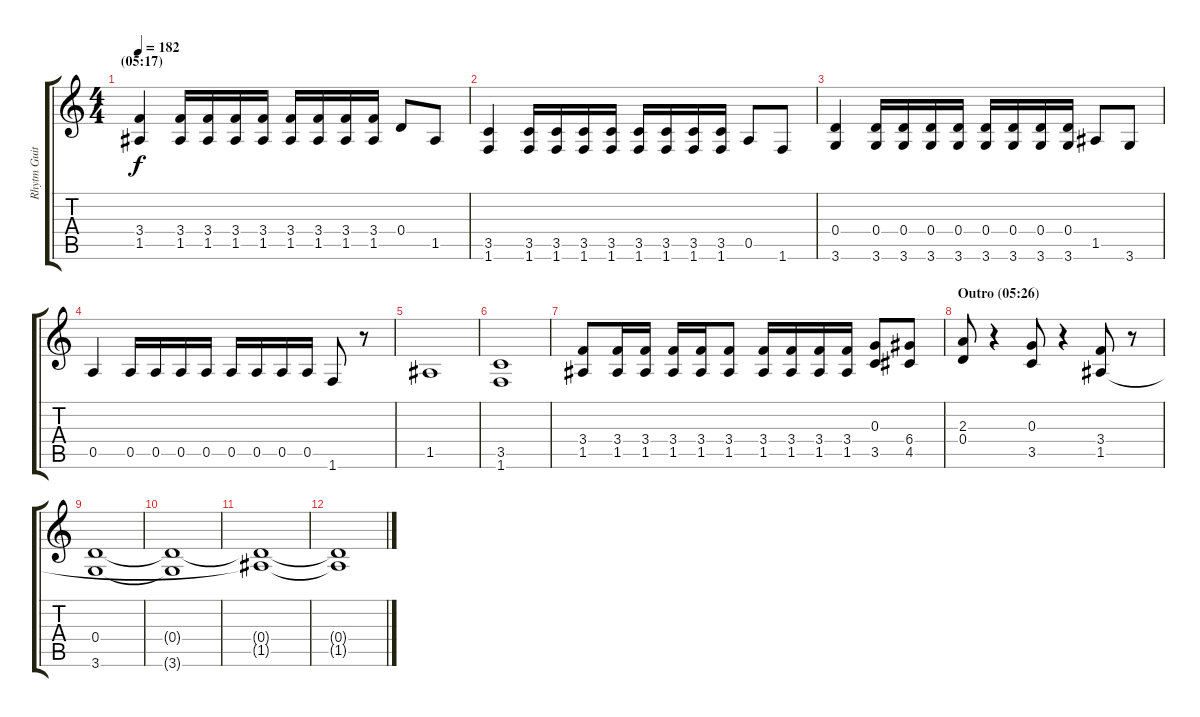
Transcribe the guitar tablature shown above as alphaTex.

\track ("Rhytm Guitar" "Rhytm Guit") {instrument overdrivenguitar}
\staff {score tabs}
\tuning (E4 B3 G3 D3 A2 E2) {hide}
\ts (4 4)
\section ("" "(05:17)")
\tempo 182
\clef g2
\ks c
(3.4 1.5).4{dy f} (3.4 1.5).16 (3.4 1.5).16 (3.4 1.5).16 (3.4 1.5).16 (3.4 1.5).16 (3.4 1.5).16 (3.4 1.5).16 (3.4 1.5).16 0.4.8 1.5.8 |
(3.5 1.6).4 (3.5 1.6).16 (3.5 1.6).16 (3.5 1.6).16 (3.5 1.6).16 (3.5 1.6).16 (3.5 1.6).16 (3.5 1.6).16 (3.5 1.6).16 0.5.8 1.6.8 |
(0.4 3.6).4 (0.4 3.6).16 (0.4 3.6).16 (0.4 3.6).16 (0.4 3.6).16 (0.4 3.6).16 (0.4 3.6).16 (0.4 3.6).16 (0.4 3.6).16 1.5.8 3.6.8 |
0.5.4 0.5.16 0.5.16 0.5.16 0.5.16 0.5.16 0.5.16 0.5.16 0.5.16 1.6.8 r.8 |
1.5.1 |
(3.5 1.6).1 |
(3.4 1.5).8 (3.4 1.5).16 (3.4 1.5).16 (3.4 1.5).16 (3.4 1.5).16 (3.4 1.5).8 (3.4 1.5).16 (3.4 1.5).16 (3.4 1.5).16 (3.4 1.5).16 (0.3 3.5).8 (6.4 4.5).8 |
\section ("" "Outro (05:26)")
(2.3 0.4).8 r.4 (0.3 3.5).8 r.4 (3.4 1.5).8 r.8 |
(0.4 3.6).1 |
(0.4{t} 3.6{t}).1 |
(0.4{t} 1.5{t}).1 |
(0.4{t} 1.5{t}).1
